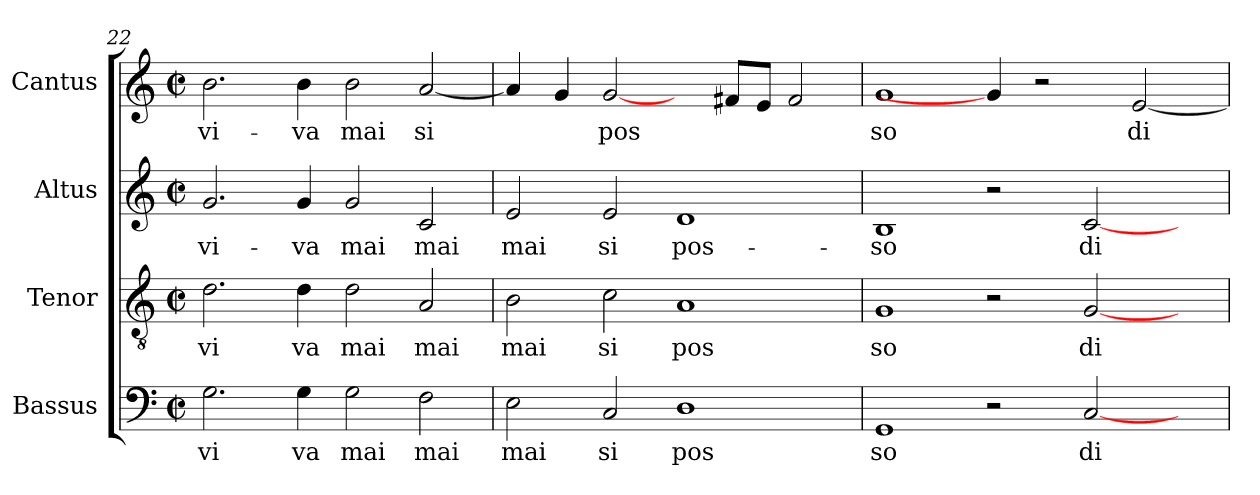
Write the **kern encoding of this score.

**kern	**text	**kern	**text	**kern	**text	**kern	**text
*part4	*part4	*part3	*part3	*part2	*part2	*part1	*part1
*staff4	*staff4	*staff3	*staff3	*staff2	*staff2	*staff1	*staff1
*I"Bassus	*	*I"Tenor	*	*I"Altus	*	*I"Cantus	*
*clefF4	*	*clefGv2	*	*clefG2	*	*clefG2	*
*k[]	*	*k[]	*	*k[]	*	*k[]	*
*C:	*	*C:	*	*C:	*	*C:	*
*M2/2	*	*M2/2	*	*M2/2	*	*M2/2	*
*met(c|)	*	*met(c|)	*	*met(c|)	*	*met(c|)	*
=22	=22	=22	=22	=22	=22	=22	=22
!	!LO:LY:b:cj	!	!LO:LY:b:cj	!	!LO:LY:b:cj	!	!LO:LY:b:cj
2.G\	vi	2.d\	vi	2.g/	vi-	2.b\	vi-
!	!LO:LY:b:cj	!	!LO:LY:b:cj	!	!LO:LY:b:cj	!	!LO:LY:b:cj
4G\	va	4d\	va	4g/	-va	4b\	-va
!	!LO:LY:b:cj	!	!LO:LY:b:cj	!	!LO:LY:b:cj	!	!LO:LY:b:cj
2G\	mai	2d\	mai	2g/	mai	2b\	mai
!	!LO:LY:b:cj	!	!LO:LY:b:cj	!	!LO:LY:b:cj	!	!LO:LY:b:cj
2F\	mai	2A/	mai	2c/	mai	[<2a/	si
=23	=23	=23	=23	=23	=23	=23	=23
!	!LO:LY:b:cj	!	!LO:LY:b:cj	!	!LO:LY:b:cj	!	!LO:LY:b:cj
2E\	mai	2B\	mai	2e/	mai	4a/]	.
!	!	!	!	!	!	!	!LO:LY:b:cj
.	.	.	.	.	.	4g/	.
!	!LO:LY:b:cj	!	!LO:LY:b:cj	!	!LO:LY:b:cj	!	!LO:LY:b:cj
2C/	si	2c\	si	2e/	si	[2g/	pos-
!	!LO:LY:b:cj	!	!LO:LY:b:cj	!	!LO:LY:b:cj	!	!
1D	pos	1A	pos	1d	pos-	4ryy	.
!	!	!	!	!	!	!	!LO:LY:b:cj
.	.	.	.	.	.	8f#/L	--
!	!	!	!	!	!	!	!LO:LY:b:cj
.	.	.	.	.	.	8e/J	--
!	!	!	!	!	!	!	!LO:LY:b:cj
.	.	.	.	.	.	2f#/	--
=24	=24	=24	=24	=24	=24	=24	=24
!	!LO:LY:b:cj	!	!LO:LY:b:cj	!	!LO:LY:b:cj	!	!LO:LY:b:cj
1GG	so	1G	so	1B	-so	1g	-so
2r	.	2r	.	2r	.	4g/]	.
.	.	.	.	.	.	2r	.
!	!LO:LY:b:cj	!	!LO:LY:b:cj	!	!LO:LY:b:cj	!	!
[<2C/	di	[<2G/	di	[<2c/	di-	.	.
!	!	!	!	!	!	!	!LO:LY:b:cj
.	.	.	.	.	.	[<2e/	di-
4ryy	.	4ryy	.	4ryy	.	.	.
=	=	=	=	=	=	=	=
*-	*-	*-	*-	*-	*-	*-	*-
